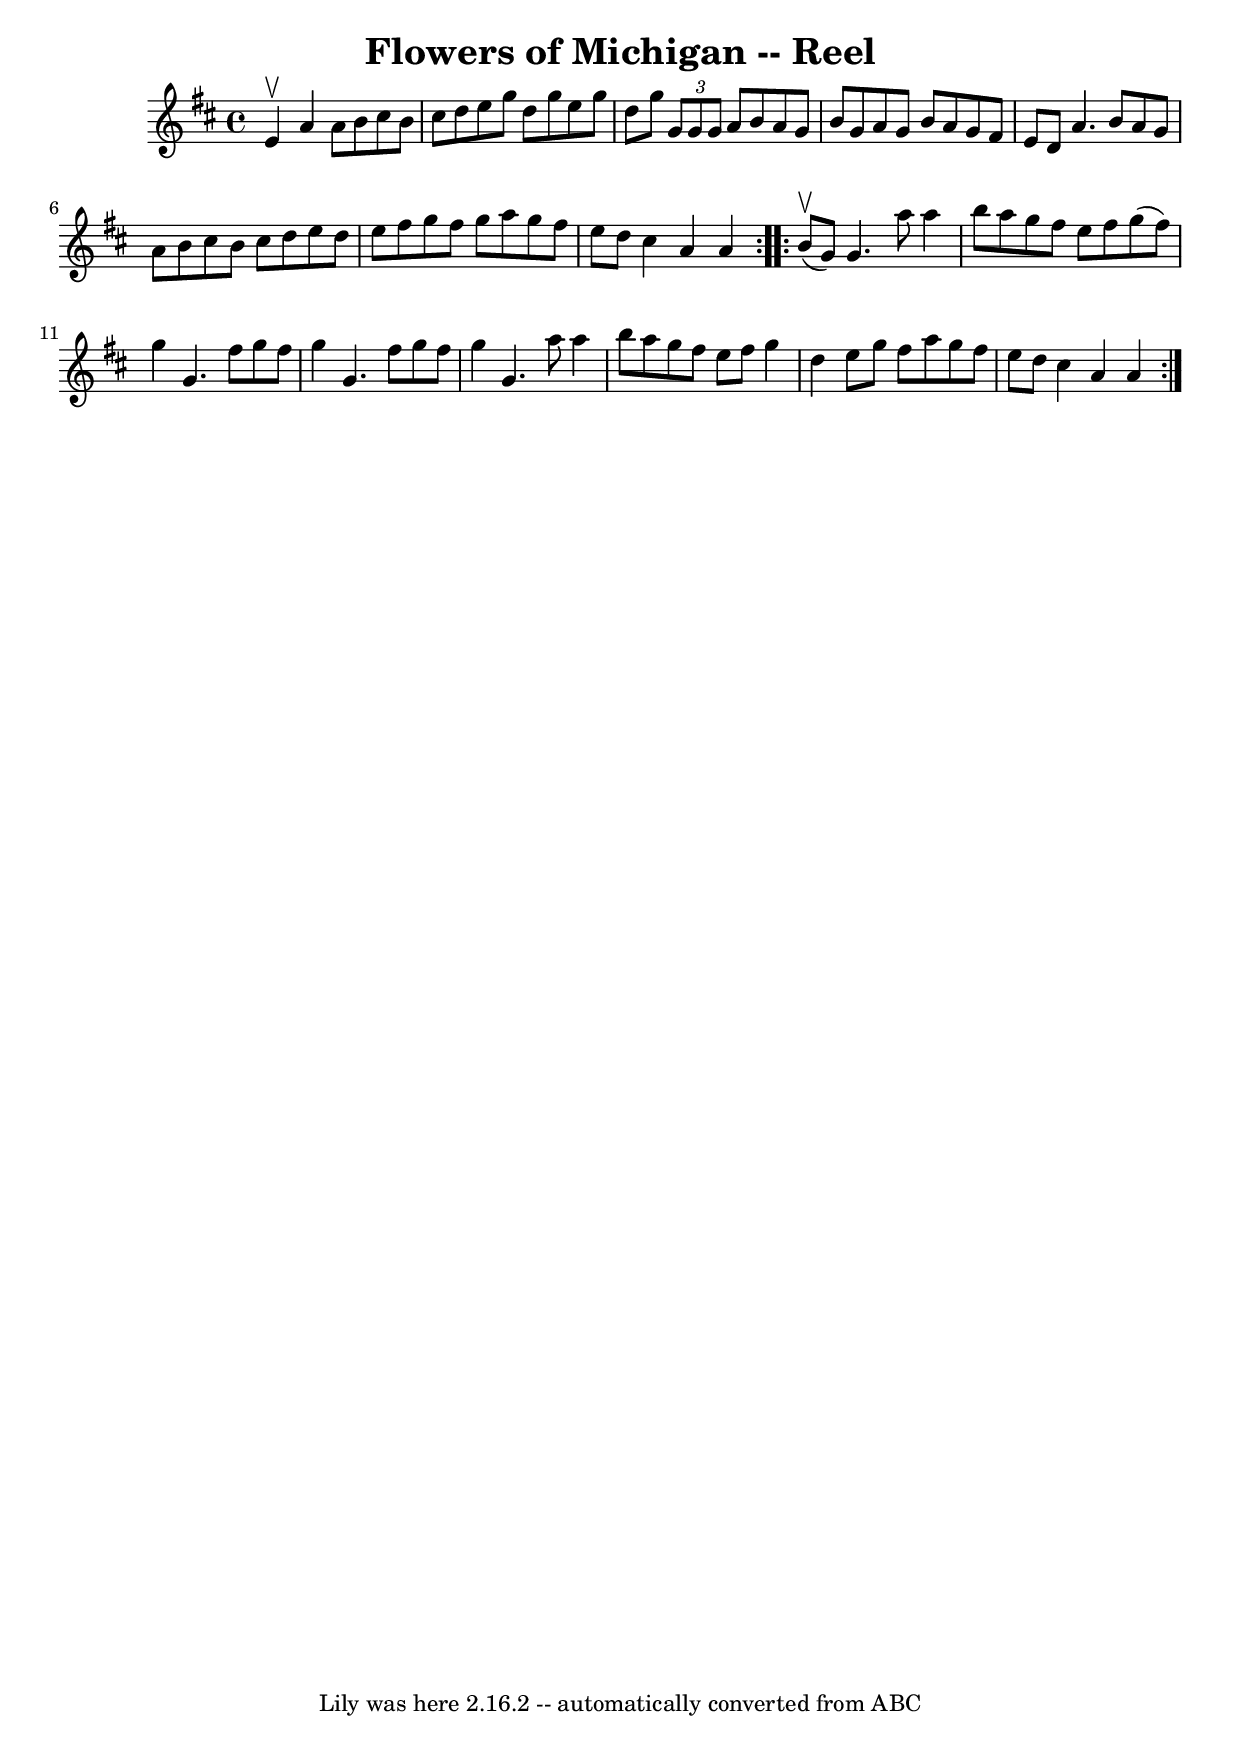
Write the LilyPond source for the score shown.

\version "2.16.2"
\include "Mammoth.ily"
\header {
  %% book = "Ryan's Mammoth Collection"
 crossRefNumber = "1"
 footnotes = "\\\\390"
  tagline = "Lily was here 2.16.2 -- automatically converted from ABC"
  title = "Flowers of Michigan -- Reel"

}
voicedefault =  {



  \repeat volta 2 {

    \time 4/4 
    \key a \mixolydian e'4^\upbow  |
 a'4 a'8 b'8 cis''8 b'8 cis''8 d''8     |
 e''8 g''8 d''8 g''8 e''8 g''8 d''8 g''8     |
    \times 2/3 { g'8 g'8 g'8  
	       } a'8 b'8 a'8 g'8 b'8 g'8     |
 a'8 g'8 b'8 a'8 g'8 fis'8 e'8 d'8     |
 a'4. b'8 a'8 g'8 a'8 b'8     |
 cis''8 b'8 cis''8 d''8 e''8 d''8 e''8 fis''8     |
 g''8 fis''8 g''8 a''8 g''8 fis''8 e''8 d''8     |
 cis''4 a'4 a'4  
  }     
  \repeat volta 2 { b'8^\upbow(g'8)  |
 g'4. a''8 a''4 b''8 a''8     |
 g''8 fis''8 e''8 fis''8 g''8 (fis''8) g''4     |
 g'4. fis''8 g''8 fis''8 g''4    |
 g'4. fis''8 g''8 fis''8 g''4     |
 g'4. a''8 a''4 b''8 a''8     |
 g''8 fis''8 e''8 fis''8 g''4 d''4     |
 e''8 g''8 fis''8 a''8 g''8 fis''8 e''8 d''8     |
 cis''4 a'4 a'4  
  }   

}

\score{
  <<

    \context Staff="default"
    {
      \voicedefault 
      
    }

  >>
  \layout {
    
  }
  \midi {
  }

}
